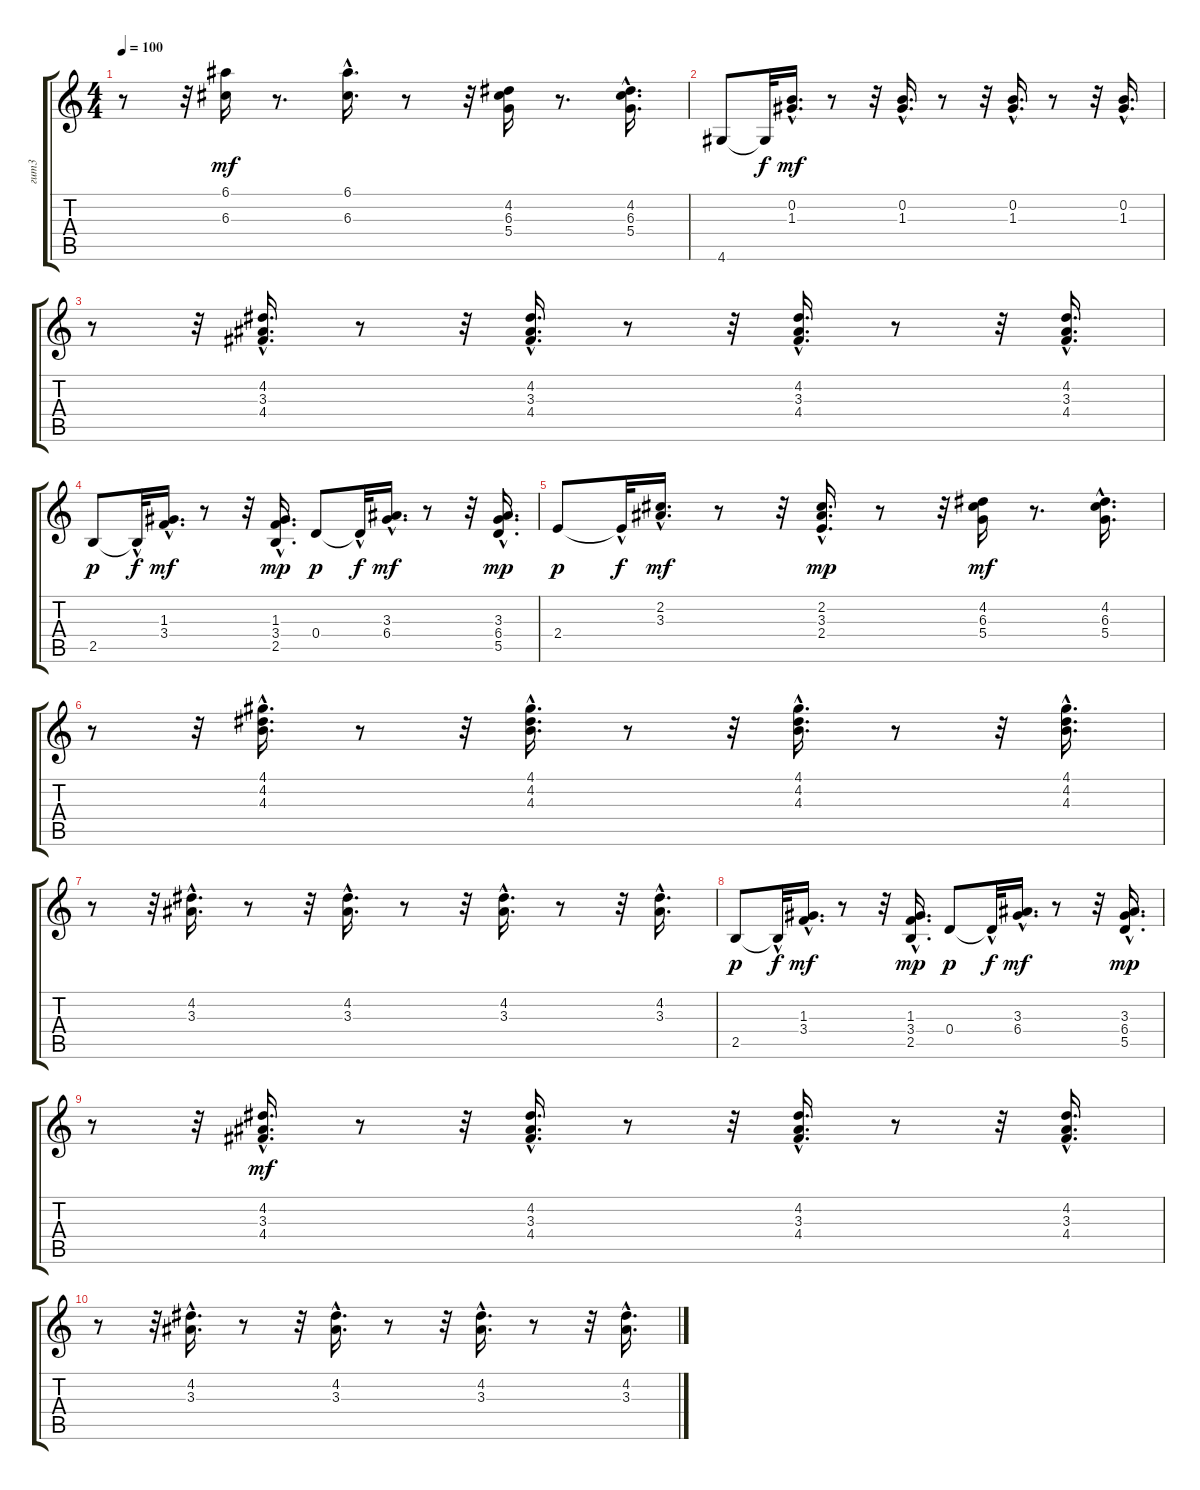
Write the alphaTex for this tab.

\track ("гит3" "гит3") {instrument acousticguitarsteel}
\staff {score tabs}
\tuning (E4 B3 G3 D3 A2 E2) {hide}
\ts (4 4)
\tempo 100
\clef g2
\ks c
r.8{dy mp} r.32 (6.1 6.3).16{dy mf} r.8{d} (6.1{hac} 6.3{hac}).16{d} r.8 r.32 (4.2 6.3 5.4).16 r.8{d} (4.2{hac} 6.3{hac} 5.4{hac}).16{d} |
4.6.8 4.6{t}.32{dy f} (0.2 1.3{hac}).16{d dy mf} r.8 r.32 (0.2{hac} 1.3{hac}).16{d} r.8 r.32 (0.2 1.3{hac}).16{d} r.8 r.32 (0.2{hac} 1.3{hac}).16{d} |
r.8 r.32 (4.2{hac} 3.3{hac} 4.4{hac}).16{d} r.8 r.32 (4.2{hac} 3.3{hac} 4.4{hac}).16{d} r.8 r.32 (4.2{hac} 3.3{hac} 4.4).16{d} r.8 r.32 (4.2{hac} 3.3{hac} 4.4{hac}).16{d} |
2.5.8{dy p} 2.5{hac t}.32{dy f} (1.3 3.4{hac}).16{d dy mf} r.8 r.32 (1.3{hac} 3.4{hac} 2.5{hac}).16{d dy mp} 0.4.8{dy p} 0.4{hac t}.32{dy f} (3.3 6.4{hac}).16{d dy mf} r.8 r.32 (3.3{hac} 6.4{hac} 5.5{hac}).16{d dy mp} |
2.4.8{dy p} 2.4{hac t}.32{dy f} (2.2 3.3{hac}).16{d dy mf} r.8 r.32 (2.2{hac} 3.3{hac} 2.4{hac}).16{d dy mp} r.8 r.32 (4.2 6.3 5.4).16{dy mf} r.8{d} (4.2{hac} 6.3{hac} 5.4{hac}).16{d} |
r.8 r.32 (4.1{hac} 4.2{hac} 4.3{hac}).16{d} r.8 r.32 (4.1{hac} 4.2{hac} 4.3{hac}).16{d} r.8 r.32 (4.1{hac} 4.2{hac} 4.3).16{d} r.8 r.32 (4.1{hac} 4.2{hac} 4.3{hac}).16{d} |
r.8 r.32 (4.2 3.3{hac}).16{d} r.8 r.32 (4.2{hac} 3.3{hac}).16{d} r.8 r.32 (4.2 3.3{hac}).16{d} r.8 r.32 (4.2{hac} 3.3{hac}).16{d} |
2.5.8{dy p} 2.5{hac t}.32{dy f} (1.3 3.4{hac}).16{d dy mf} r.8 r.32 (1.3{hac} 3.4{hac} 2.5{hac}).16{d dy mp} 0.4.8{dy p} 0.4{hac t}.32{dy f} (3.3 6.4{hac}).16{d dy mf} r.8 r.32 (3.3{hac} 6.4{hac} 5.5{hac}).16{d dy mp} |
r.8 r.32 (4.2{hac} 3.3{hac} 4.4{hac}).16{d dy mf} r.8 r.32 (4.2{hac} 3.3{hac} 4.4{hac}).16{d} r.8 r.32 (4.2{hac} 3.3{hac} 4.4).16{d} r.8 r.32 (4.2{hac} 3.3{hac} 4.4{hac}).16{d} |
r.8 r.32 (4.2 3.3{hac}).16{d} r.8 r.32 (4.2{hac} 3.3{hac}).16{d} r.8 r.32 (4.2 3.3{hac}).16{d} r.8 r.32 (4.2{hac} 3.3{hac}).16{d}
